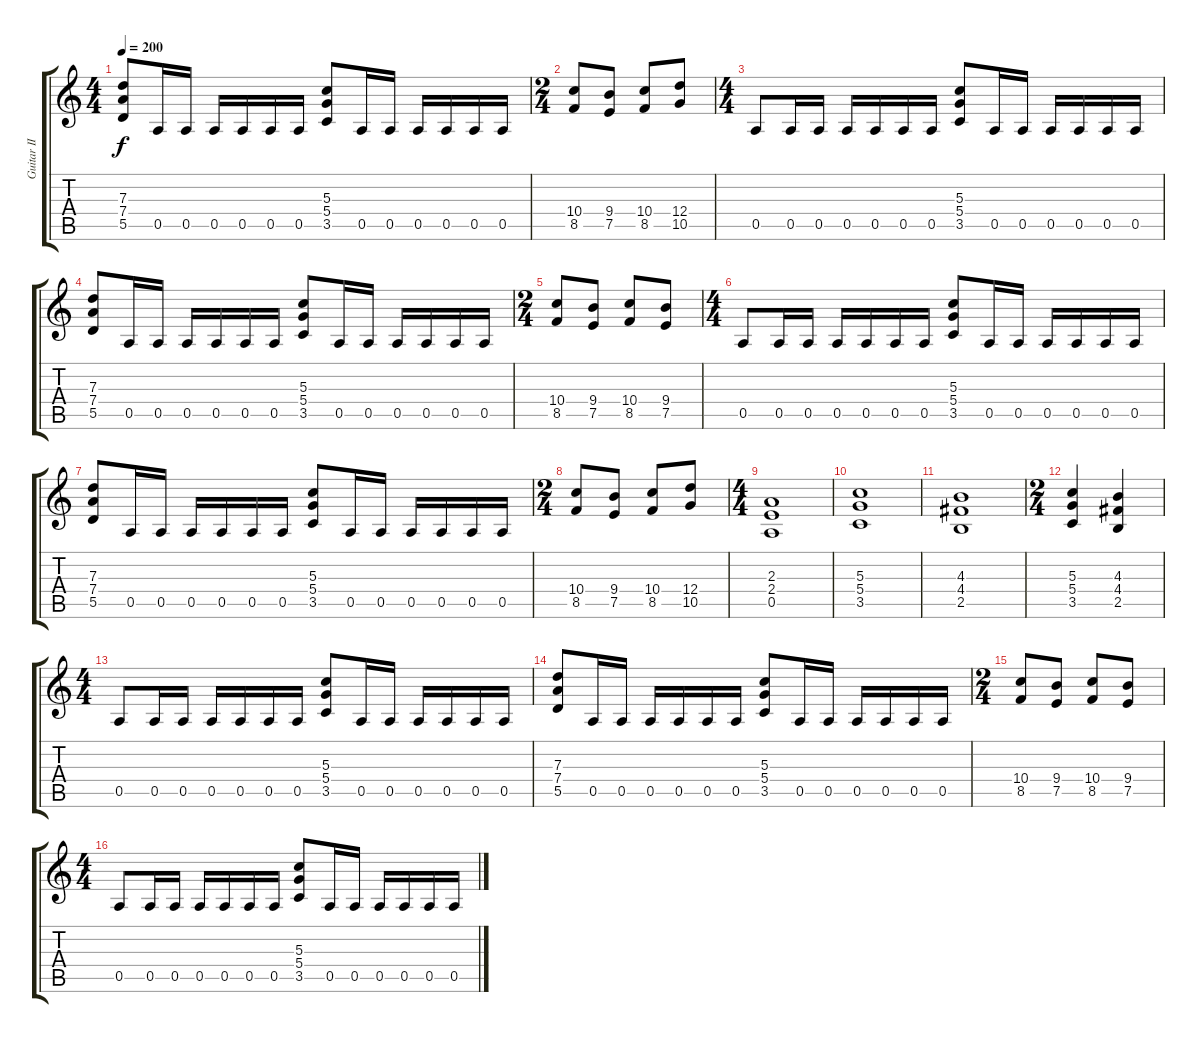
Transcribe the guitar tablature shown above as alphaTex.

\track ("Guitar II Rhythm" "Guitar II ") {instrument overdrivenguitar}
\staff {score tabs}
\tuning (E4 B3 G3 D3 A2 E2) {hide}
\ts (4 4)
\tempo 200
\clef g2
\ks c
(7.3 7.4 5.5).8{dy f} 0.5.16 0.5.16 0.5.16 0.5.16 0.5.16 0.5.16 (5.3 5.4 3.5).8 0.5.16 0.5.16 0.5.16 0.5.16 0.5.16 0.5.16 |
\ts (2 4)
(10.4 8.5).8 (9.4 7.5).8 (10.4 8.5).8 (12.4 10.5).8 |
\ts (4 4)
0.5.8 0.5.16 0.5.16 0.5.16 0.5.16 0.5.16 0.5.16 (5.3 5.4 3.5).8 0.5.16 0.5.16 0.5.16 0.5.16 0.5.16 0.5.16 |
(7.3 7.4 5.5).8 0.5.16 0.5.16 0.5.16 0.5.16 0.5.16 0.5.16 (5.3 5.4 3.5).8 0.5.16 0.5.16 0.5.16 0.5.16 0.5.16 0.5.16 |
\ts (2 4)
(10.4 8.5).8 (9.4 7.5).8 (10.4 8.5).8 (9.4 7.5).8 |
\ts (4 4)
0.5.8 0.5.16 0.5.16 0.5.16 0.5.16 0.5.16 0.5.16 (5.3 5.4 3.5).8 0.5.16 0.5.16 0.5.16 0.5.16 0.5.16 0.5.16 |
(7.3 7.4 5.5).8 0.5.16 0.5.16 0.5.16 0.5.16 0.5.16 0.5.16 (5.3 5.4 3.5).8 0.5.16 0.5.16 0.5.16 0.5.16 0.5.16 0.5.16 |
\ts (2 4)
(10.4 8.5).8 (9.4 7.5).8 (10.4 8.5).8 (12.4 10.5).8 |
\ts (4 4)
(2.3 2.4 0.5).1 |
(5.3 5.4 3.5).1 |
(4.3 4.4 2.5).1 |
\ts (2 4)
(5.3 5.4 3.5).4 (4.3 4.4 2.5).4 |
\ts (4 4)
0.5.8 0.5.16 0.5.16 0.5.16 0.5.16 0.5.16 0.5.16 (5.3 5.4 3.5).8 0.5.16 0.5.16 0.5.16 0.5.16 0.5.16 0.5.16 |
(7.3 7.4 5.5).8 0.5.16 0.5.16 0.5.16 0.5.16 0.5.16 0.5.16 (5.3 5.4 3.5).8 0.5.16 0.5.16 0.5.16 0.5.16 0.5.16 0.5.16 |
\ts (2 4)
(10.4 8.5).8 (9.4 7.5).8 (10.4 8.5).8 (9.4 7.5).8 |
\ts (4 4)
0.5.8 0.5.16 0.5.16 0.5.16 0.5.16 0.5.16 0.5.16 (5.3 5.4 3.5).8 0.5.16 0.5.16 0.5.16 0.5.16 0.5.16 0.5.16
